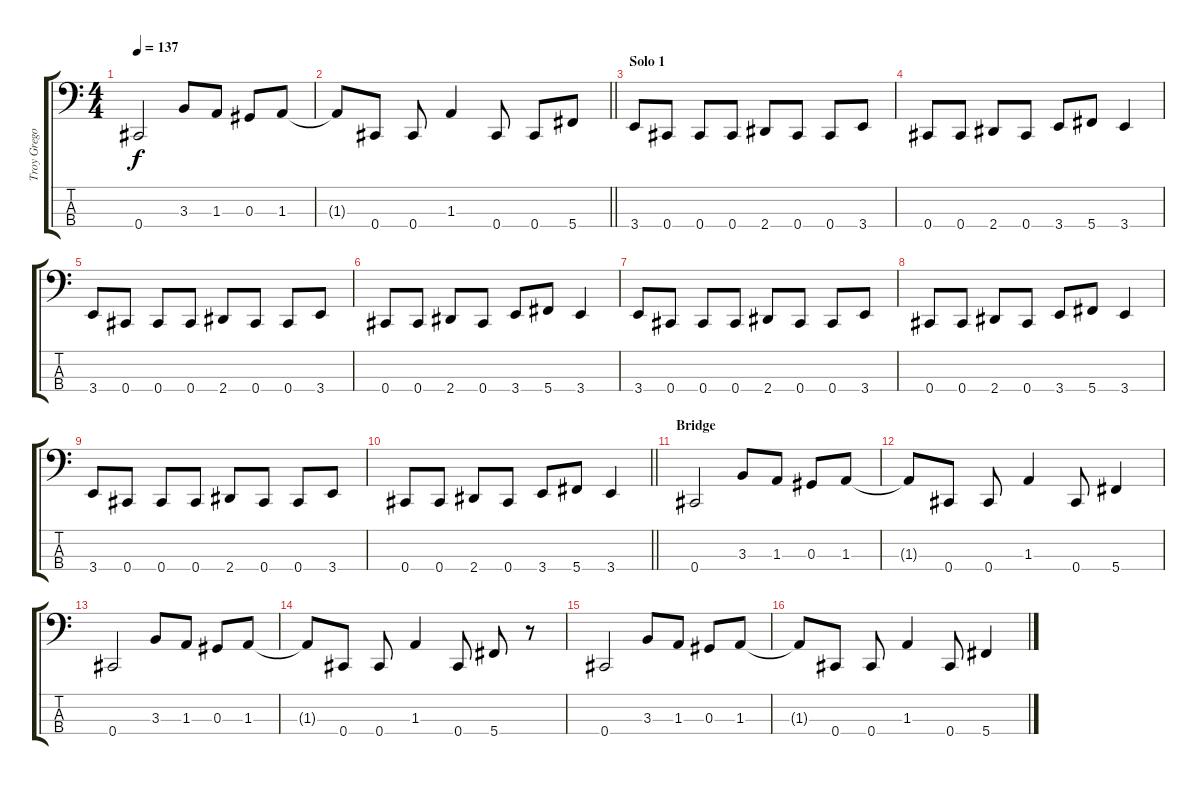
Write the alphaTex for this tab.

\track ("Troy Gregory" "Troy Grego") {instrument electricbassfinger}
\staff {score tabs}
\tuning (Gb2 Db2 Ab1 Db1) {hide}
\ts (4 4)
\tempo 137
\clef f4
\ks c
0.4.2{dy f} 3.3.8 1.3.8 0.3.8 1.3.8 |
\barLineRight lightlight
1.3{t}.8 0.4.8 0.4.8 1.3.4 0.4.8 0.4.8 5.4.8 |
\section ("" "Solo 1")
3.4.8 0.4.8 0.4.8 0.4.8 2.4.8 0.4.8 0.4.8 3.4.8 |
0.4.8 0.4.8 2.4.8 0.4.8 3.4.8 5.4.8 3.4.4 |
3.4.8 0.4.8 0.4.8 0.4.8 2.4.8 0.4.8 0.4.8 3.4.8 |
0.4.8 0.4.8 2.4.8 0.4.8 3.4.8 5.4.8 3.4.4 |
3.4.8 0.4.8 0.4.8 0.4.8 2.4.8 0.4.8 0.4.8 3.4.8 |
0.4.8 0.4.8 2.4.8 0.4.8 3.4.8 5.4.8 3.4.4 |
3.4.8 0.4.8 0.4.8 0.4.8 2.4.8 0.4.8 0.4.8 3.4.8 |
\barLineRight lightlight
0.4.8 0.4.8 2.4.8 0.4.8 3.4.8 5.4.8 3.4.4 |
\section ("" "Bridge")
0.4.2 3.3.8 1.3.8 0.3.8 1.3.8 |
1.3{t}.8 0.4.8 0.4.8 1.3.4 0.4.8 5.4.4 |
0.4.2 3.3.8 1.3.8 0.3.8 1.3.8 |
1.3{t}.8 0.4.8 0.4.8 1.3.4 0.4.8 5.4.8 r.8 |
0.4.2 3.3.8 1.3.8 0.3.8 1.3.8 |
1.3{t}.8 0.4.8 0.4.8 1.3.4 0.4.8 5.4.4
